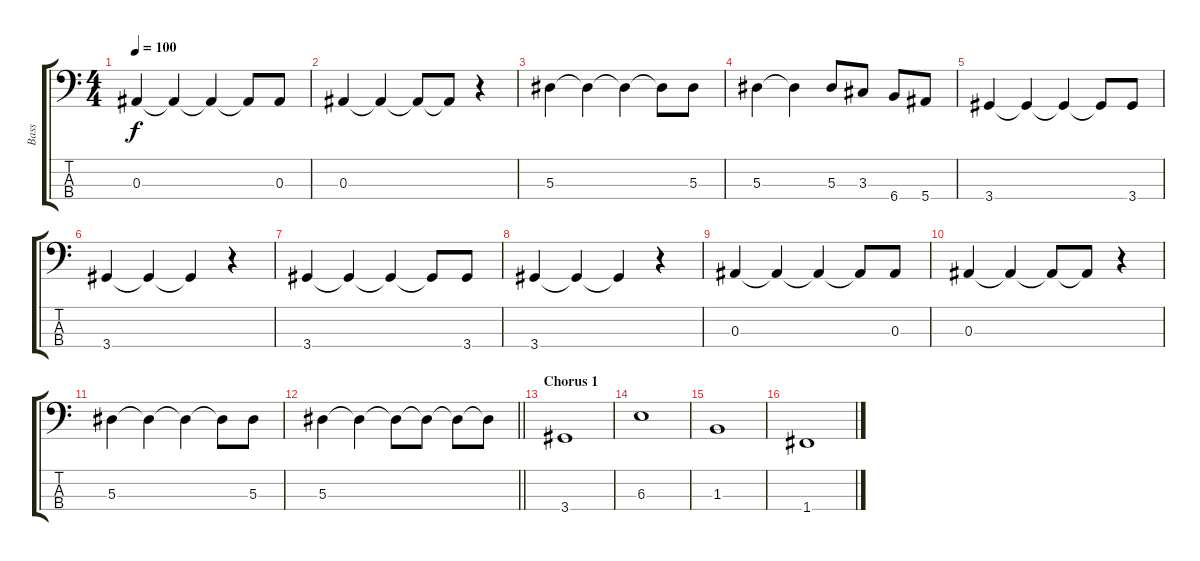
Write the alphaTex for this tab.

\track ("Bass" "Bass") {instrument electricbassfinger}
\staff {score tabs}
\tuning (Ab2 Eb2 Bb1 F1) {hide}
\ts (4 4)
\tempo 100
\clef f4
\ks c
0.3.4{dy f} 0.3{t}.4 0.3{t}.4 0.3{t}.8 0.3.8 |
0.3.4 0.3{t}.4 0.3{t}.8 0.3{t}.8 r.4 |
5.3.4 5.3{t}.4 5.3{t}.4 5.3{t}.8 5.3.8 |
5.3.4 5.3{t}.4 5.3.8 3.3.8 6.4.8 5.4.8 |
3.4.4 3.4{t}.4 3.4{t}.4 3.4{t}.8 3.4.8 |
3.4.4 3.4{t}.4 3.4{t}.4 r.4 |
3.4.4 3.4{t}.4 3.4{t}.4 3.4{t}.8 3.4.8 |
3.4.4 3.4{t}.4 3.4{t}.4 r.4 |
0.3.4 0.3{t}.4 0.3{t}.4 0.3{t}.8 0.3.8 |
0.3.4 0.3{t}.4 0.3{t}.8 0.3{t}.8 r.4 |
5.3.4 5.3{t}.4 5.3{t}.4 5.3{t}.8 5.3.8 |
\barLineRight lightlight
5.3.4 5.3{t}.4 5.3{t}.8 5.3{t}.8 5.3{t}.8 5.3{t}.8 |
\section ("" "Chorus 1")
3.4.1 |
6.3.1 |
1.3.1 |
1.4.1
